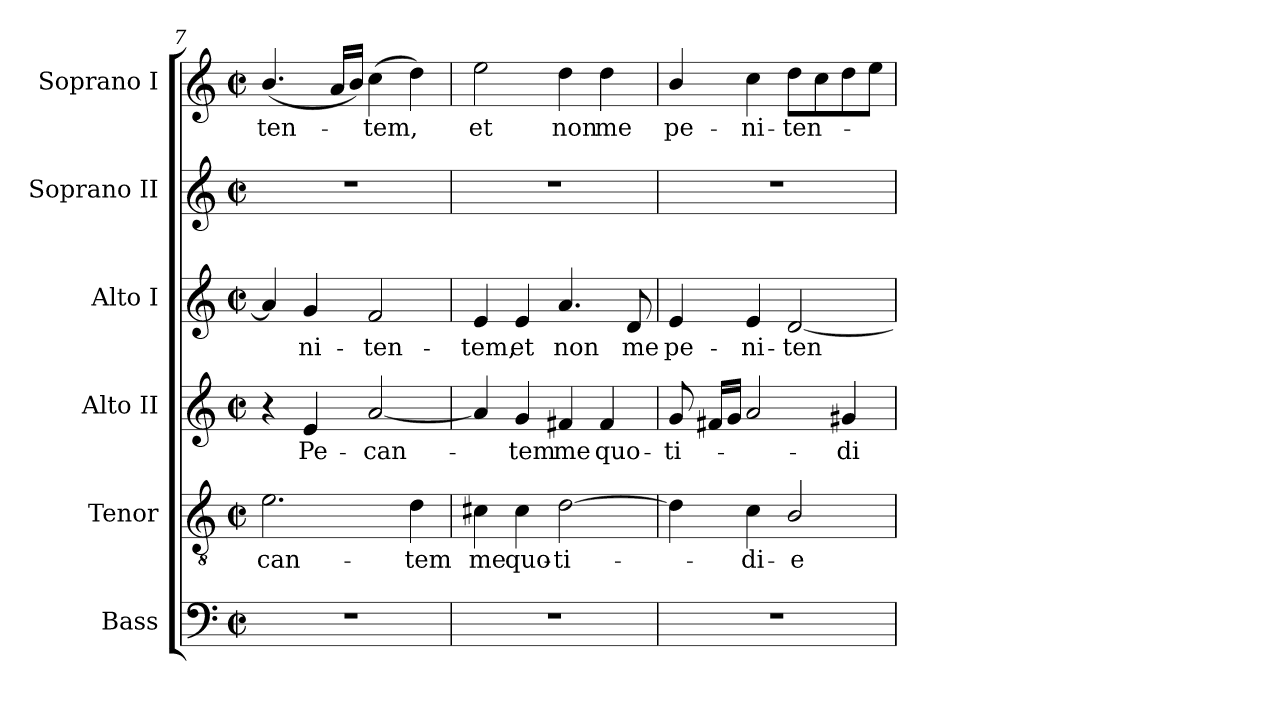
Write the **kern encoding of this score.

**kern	**kern	**text	**kern	**text	**kern	**text	**kern	**kern	**text
*part6	*part5	*part5	*part4	*part4	*part3	*part3	*part2	*part1	*part1
*staff6	*staff5	*staff5	*staff4	*staff4	*staff3	*staff3	*staff2	*staff1	*staff1
*I"Bass	*I"Tenor	*	*I"Alto II	*	*I"Alto I	*	*I"Soprano II	*I"Soprano I	*
*I'B.	*I'T.	*	*I'A2.	*	*I'A1.	*	*I'S2.	*I'S1.	*
*clefF4	*clefGv2	*	*clefG2	*	*clefG2	*	*clefG2	*clefG2	*
*	*ITrd7c12	*	*	*	*	*	*	*	*
*k[]	*k[]	*	*k[]	*	*k[]	*	*k[]	*k[]	*
*C:	*C:	*	*C:	*	*C:	*	*C:	*C:	*
*M2/2	*M2/2	*	*M2/2	*	*M2/2	*	*M2/2	*M2/2	*
*met(c|)	*met(c|)	*	*met(c|)	*	*met(c|)	*	*met(c|)	*met(c|)	*
=7	=7	=7	=7	=7	=7	=7	=7	=7	=7
!	!	!LO:LY:b:color=#000000	!	!	!	!	!	!	!
!	!	!	!	!	!	!	!	!	!LO:LY:b:color=#000000
1r	2.Ei\	-can-	4r	.	4ai/]	.	1r	(4.bi/	-ten-
!	!	!	!	!LO:LY:b:color=#000000	!	!	!	!	!
!	!	!	!	!	!	!LO:LY:b:color=#000000	!	!	!
.	.	.	4ei/	Pe[c]-	4gi/	-ni-	.	.	.
.	.	.	.	.	.	.	.	16ai/LL	.
.	.	.	.	.	.	.	.	16bi/JJ)	.
!	!	!	!	!LO:LY:b:color=#000000	!	!	!	!	!
!	!	!	!	!	!	!LO:LY:b:color=#000000	!	!	!
!	!	!	!	!	!	!	!	!	!LO:LY:b:color=#000000
.	.	.	[2ai/	-can-	2fi/	-ten-	.	(4cci\	-tem,
!	!	!LO:LY:b:color=#000000	!	!	!	!	!	!	!
.	4Di\	-tem	.	.	.	.	.	4ddi\)	.
=8	=8	=8	=8	=8	=8	=8	=8	=8	=8
!	!	!LO:LY:b:color=#000000	!	!	!	!	!	!	!
!	!	!	!	!	!	!LO:LY:b:color=#000000	!	!	!
!	!	!	!	!	!	!	!	!	!LO:LY:b:color=#000000
1r	4C#Xi\	me	4ai/]	.	4ei/	-tem,	1r	2eei\	et
!	!	!LO:LY:b:color=#000000	!	!	!	!	!	!	!
!	!	!	!	!LO:LY:b:color=#000000	!	!	!	!	!
!	!	!	!	!	!	!LO:LY:b:color=#000000	!	!	!
.	4C#i\	quo-	4gi/	-tem	4ei/	et	.	.	.
!	!	!LO:LY:b:color=#000000	!	!	!	!	!	!	!
!	!	!	!	!LO:LY:b:color=#000000	!	!	!	!	!
!	!	!	!	!	!	!LO:LY:b:color=#000000	!	!	!
!	!	!	!	!	!	!	!	!	!LO:LY:b:color=#000000
.	[2Di\	-ti-	4f#Xi/	me	4.ai/	non	.	4ddi\	non
!	!	!	!	!LO:LY:b:color=#000000	!	!	!	!	!
!	!	!	!	!	!	!	!	!	!LO:LY:b:color=#000000
.	.	.	4f#i/	quo-	.	.	.	4ddi\	me
!	!	!	!	!	!	!LO:LY:b:color=#000000	!	!	!
.	.	.	.	.	8di/	me	.	.	.
=9	=9	=9	=9	=9	=9	=9	=9	=9	=9
!	!	!	!	!LO:LY:b:color=#000000	!	!	!	!	!
!	!	!	!	!	!	!LO:LY:b:color=#000000	!	!	!
!	!	!	!	!	!	!	!	!	!LO:LY:b:color=#000000
1r	4Di\]	.	8gi/	-ti-	4ei/	pe-	1r	4bi/	pe-
.	.	.	16f#i/LL	.	.	.	.	.	.
.	.	.	16gi/JJ	.	.	.	.	.	.
!	!	!LO:LY:b:color=#000000	!	!	!	!	!	!	!
!	!	!	!	!	!	!LO:LY:b:color=#000000	!	!	!
!	!	!	!	!	!	!	!	!	!LO:LY:b:color=#000000
.	4Ci\	-di-	2ai/	.	4ei/	-ni-	.	4cci\	-ni-
!	!	!LO:LY:b:color=#000000	!	!	!	!	!	!	!
!	!	!	!	!	!	!LO:LY:b:color=#000000	!	!	!
!	!	!	!	!	!	!	!	!	!LO:LY:b:color=#000000
.	2BBi/	-e	.	.	[2di/	-ten-	.	8ddi\L	-ten-
.	.	.	.	.	.	.	.	8cci\	.
!	!	!	!	!LO:LY:b:color=#000000	!	!	!	!	!
.	.	.	4g#Xi/	-di-	.	.	.	8ddi\	.
.	.	.	.	.	.	.	.	8eei\J	.
=	=	=	=	=	=	=	=	=	=
*-	*-	*-	*-	*-	*-	*-	*-	*-	*-
